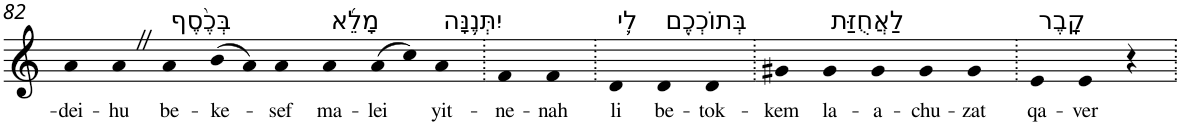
**kern	**text
*part1	*part1
*staff1	*staff1
*I"Piano	*
*I'Pno	*
!!LO:PB:g=z
*clefG2	*
*k[]	*
=82	=82
!	!LO:LY:b
4a	-dei-
!	!LO:LY:b
4aZ	-hu
!LO:TX:a:t=בְּכֶ֨סֶף	!
!	!LO:LY:b
4a	be-
!	!LO:LY:b
(>8b	-ke-
8a)	.
!	!LO:LY:b
4a	-sef
!LO:TX:a:t=מָלֵ֜א	!
!	!LO:LY:b
4a	ma-
!	!LO:LY:b
(>8a	-lei
8cc)	.
!LO:TX:a:t=יִתְּנֶ֥נָּה	!
!	!LO:LY:b
4a	yit-
=83.	=83.
!	!LO:LY:b
4f	-ne-
!	!LO:LY:b
4f	-nah
=84.	=84.
!LO:TX:a:t=לִ֛י	!
!	!LO:LY:b
4d	li
!LO:TX:a:t=בְּתוֹכְכֶ֖ם	!
!	!LO:LY:b
4d	be-
!	!LO:LY:b
4d	-tok-
=85.	=85.
!	!LO:LY:b
4g#X	-kem
!LO:TX:a:t=לַאֲחֻזַּת	!
!	!LO:LY:b
4g#	la-
!	!LO:LY:b
4g#	-a-
!	!LO:LY:b
4g#	-chu-
!	!LO:LY:b
4g#	-zat
=86.	=86.
!LO:TX:a:t=קָֽבֶר	!
!	!LO:LY:b
4e	qa-
!	!LO:LY:b
4e	-ver
4r	.
=.	=.
*-	*-
